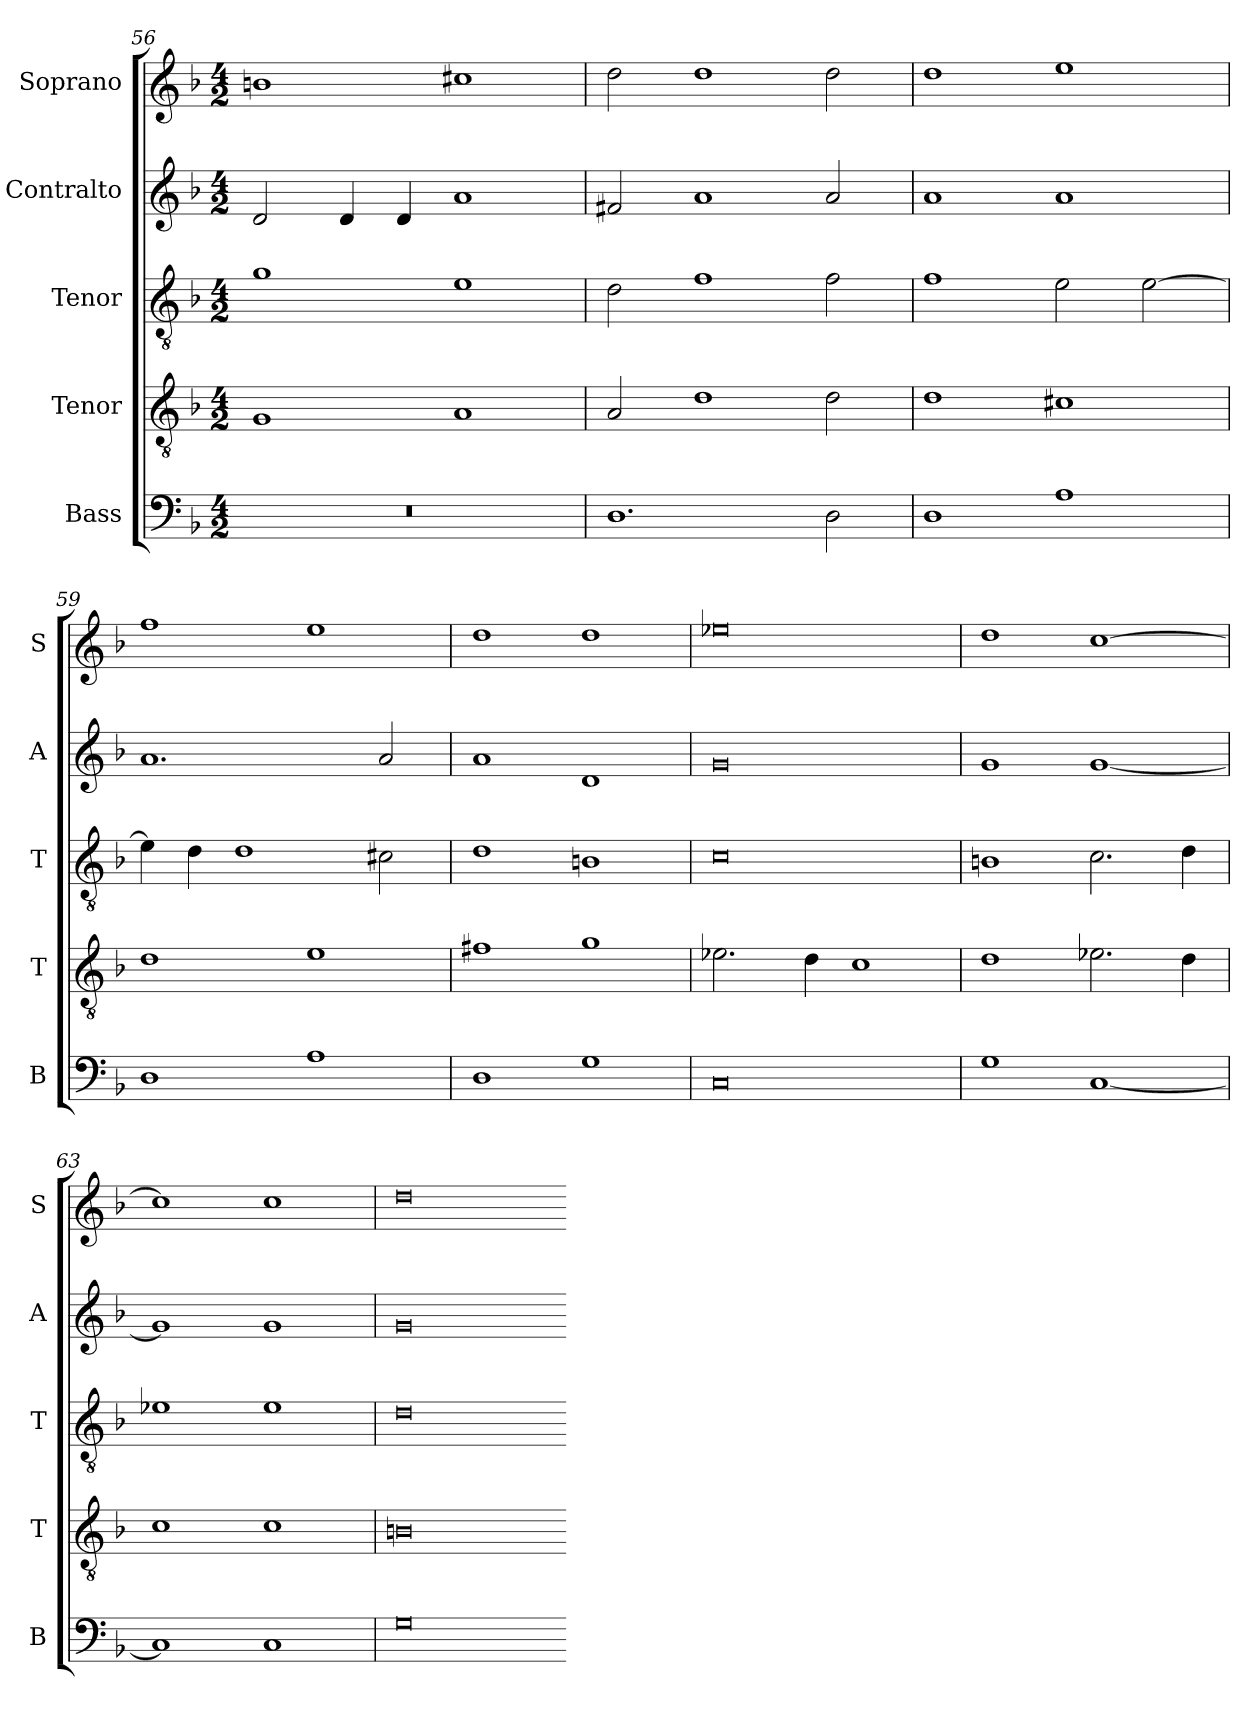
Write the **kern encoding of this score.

**kern	**kern	**kern	**kern	**kern
*part5	*part4	*part3	*part2	*part1
*staff5	*staff4	*staff3	*staff2	*staff1
*I"Bass	*I"Tenor	*I"Tenor	*I"Contralto	*I"Soprano
*I'B	*I'T	*I'T	*I'A	*I'S
*clefF4	*clefGv2	*clefGv2	*clefG2	*clefG2
*k[b-]	*k[b-]	*k[b-]	*k[b-]	*k[b-]
*G:dor	*G:dor	*G:dor	*G:dor	*G:dor
*M4/2	*M4/2	*M4/2	*M4/2	*M4/2
=56	=56	=56	=56	=56
0r	1G	1g	2d	1bn
.	.	.	4d	.
.	.	.	4d	.
.	1A	1e	1a	1cc#X
=57	=57	=57	=57	=57
1.D	2A	2d	2f#X	2dd
.	1d	1f	1a	1dd
2D	2d	2f	2a	2dd
=58	=58	=58	=58	=58
1D	1d	1f	1a	1dd
1A	1c#X	2e	1a	1ee
.	.	[2e	.	.
=59	=59	=59	=59	=59
1D	1d	4e]	1.a	1ff
.	.	4d	.	.
.	.	1d	.	.
1A	1e	.	.	1ee
.	.	2c#X	2a	.
=60	=60	=60	=60	=60
1D	1f#X	1d	1a	1dd
1G	1g	1Bn	1d	1dd
=61	=61	=61	=61	=61
0C	2.e-X	0c	0g	0ee-X
.	4d	.	.	.
.	1c	.	.	.
=62	=62	=62	=62	=62
1G	1d	1Bn	1g	1dd
[1C	2.e-X	2.c	[1g	[1cc
.	4d	4d	.	.
=63	=63	=63	=63	=63
1C]	1c	1e-X	1g]	1cc]
1C	1c	1e-	1g	1cc
=64	=64	=64	=64	=64
0G	0Bn	0d	0g	0dd
=-	=-	=-	=-	=-
*-	*-	*-	*-	*-
